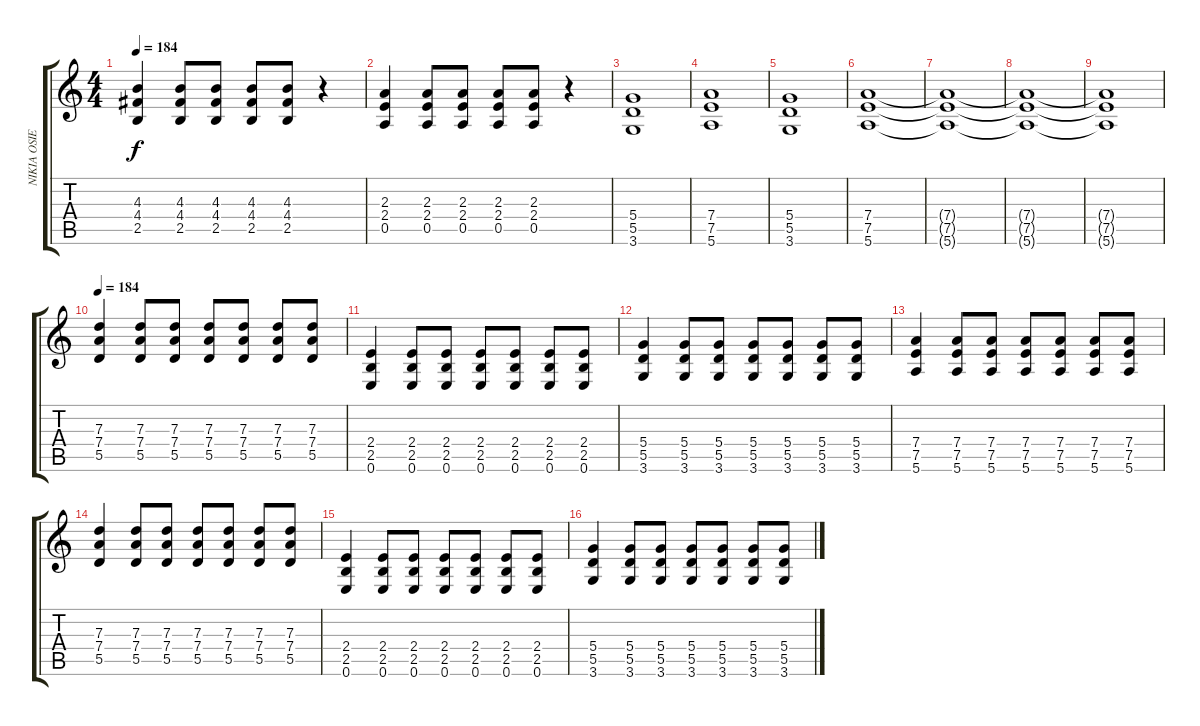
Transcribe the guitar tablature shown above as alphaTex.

\track ("NIKIA OSIEV" "NIKIA OSIE") {instrument distortionguitar}
\staff {score tabs}
\tuning (E4 B3 G3 D3 A2 E2) {hide}
\ts (4 4)
\tempo 184
\clef g2
\ks c
(4.3 4.4 2.5).4{dy f} (4.3 4.4 2.5).8 (4.3 4.4 2.5).8 (4.3 4.4 2.5).8 (4.3 4.4 2.5).8 r.4 |
(2.3 2.4 0.5).4 (2.3 2.4 0.5).8 (2.3 2.4 0.5).8 (2.3 2.4 0.5).8 (2.3 2.4 0.5).8 r.4 |
(5.4 5.5 3.6).1 |
(7.4 7.5 5.6).1 |
(5.4 5.5 3.6).1 |
(7.4 7.5 5.6).1 |
(7.4{t} 7.5{t} 5.6{t}).1 |
(7.4{t} 7.5{t} 5.6{t}).1 |
(7.4{t} 7.5{t} 5.6{t}).1 |
\tempo 184
(7.3 7.4 5.5).4 (7.3 7.4 5.5).8 (7.3 7.4 5.5).8 (7.3 7.4 5.5).8 (7.3 7.4 5.5).8 (7.3 7.4 5.5).8 (7.3 7.4 5.5).8 |
(2.4 2.5 0.6).4 (2.4 2.5 0.6).8 (2.4 2.5 0.6).8 (2.4 2.5 0.6).8 (2.4 2.5 0.6).8 (2.4 2.5 0.6).8 (2.4 2.5 0.6).8 |
(5.4 5.5 3.6).4 (5.4 5.5 3.6).8 (5.4 5.5 3.6).8 (5.4 5.5 3.6).8 (5.4 5.5 3.6).8 (5.4 5.5 3.6).8 (5.4 5.5 3.6).8 |
(7.4 7.5 5.6).4 (7.4 7.5 5.6).8 (7.4 7.5 5.6).8 (7.4 7.5 5.6).8 (7.4 7.5 5.6).8 (7.4 7.5 5.6).8 (7.4 7.5 5.6).8 |
(7.3 7.4 5.5).4 (7.3 7.4 5.5).8 (7.3 7.4 5.5).8 (7.3 7.4 5.5).8 (7.3 7.4 5.5).8 (7.3 7.4 5.5).8 (7.3 7.4 5.5).8 |
(2.4 2.5 0.6).4 (2.4 2.5 0.6).8 (2.4 2.5 0.6).8 (2.4 2.5 0.6).8 (2.4 2.5 0.6).8 (2.4 2.5 0.6).8 (2.4 2.5 0.6).8 |
(5.4 5.5 3.6).4 (5.4 5.5 3.6).8 (5.4 5.5 3.6).8 (5.4 5.5 3.6).8 (5.4 5.5 3.6).8 (5.4 5.5 3.6).8 (5.4 5.5 3.6).8
